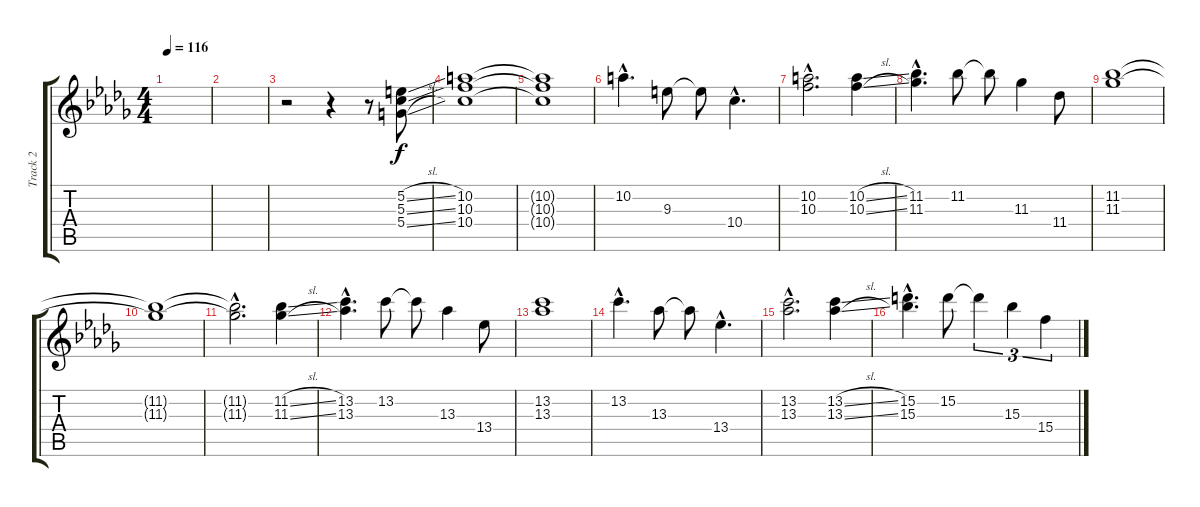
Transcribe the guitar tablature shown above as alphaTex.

\track ("Track 2" "Track 2") {instrument acousticguitarsteel}
\staff {score tabs}
\tuning (E4 B3 G3 D3 A2 E2) {hide}
\ts (4 4)
\tempo 116
\clef g2
\ks db
|
|
r.2 r.4 r.8 (5.2{sl} 5.3{sl} 5.4{sl}).8{instrument distortionguitar} |
(10.2 10.3 10.4).1 |
(10.2{t} 10.3{t} 10.4{t}).1 |
10.2{hac}.4{d} 9.3.8 9.3{t}.8 10.4{hac}.4{d} |
(10.2{hac} 10.3{hac}).2{d} (10.2{sl} 10.3{sl}).4 |
(11.2{hac} 11.3{hac}).4{d} 11.2.8 11.2{t}.8 11.3.4 11.4.8 |
(11.2 11.3).1 |
(11.2{t} 11.3{t}).1 |
(11.2{hac t} 11.3{hac t}).2{d} (11.2{sl} 11.3{sl}).4 |
(13.2{hac} 13.3{hac}).4{d} 13.2.8 13.2{t}.8 13.3.4 13.4.8 |
(13.2 13.3).1 |
13.2{hac}.4{d} 13.3.8 13.3{t}.8 13.4{hac}.4{d} |
(13.2{hac} 13.3{hac}).2{d} (13.2{sl} 13.3{sl}).4 |
(15.2{hac} 15.3{hac}).4{d} 15.2.8 15.2{t}.4{tu (3 2)} 15.3.4{tu (3 2)} 15.4.4{tu (3 2)}
